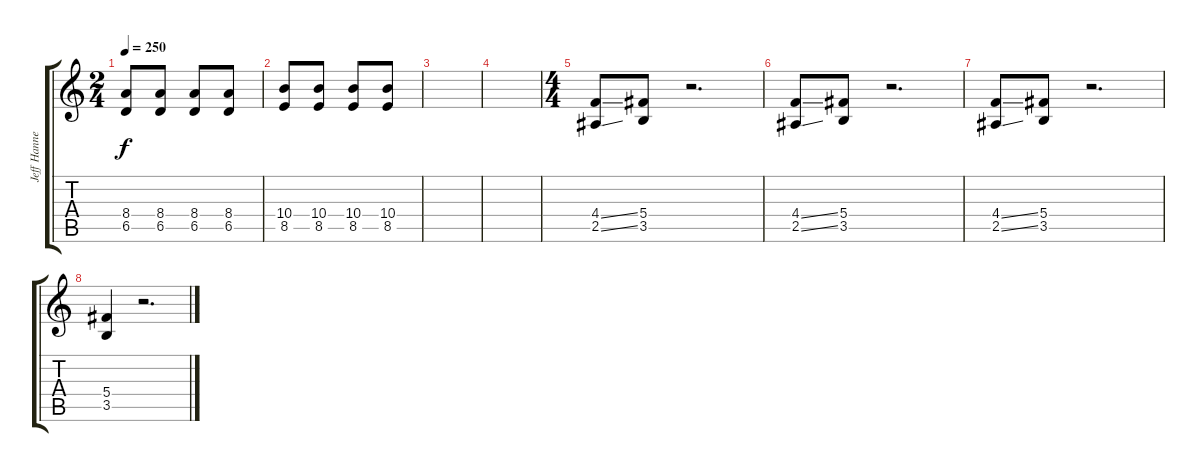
\track ("Jeff Hanneman" "Jeff Hanne") {instrument distortionguitar}
\staff {score tabs}
\tuning (Eb4 Bb3 Gb3 Db3 Ab2 Eb2) {hide}
\ts (2 4)
\tempo 250
\clef g2
\ks c
(8.4 6.5).8{dy f} (8.4 6.5).8 (8.4 6.5).8 (8.4 6.5).8 |
(10.4 8.5).8 (10.4 8.5).8 (10.4 8.5).8 (10.4 8.5).8 |
|
|
\ts (4 4)
(4.4{ss} 2.5{ss}).8 (5.4 3.5).8 r.2{d} |
(4.4{ss} 2.5{ss}).8 (5.4 3.5).8 r.2{d} |
(4.4{ss} 2.5{ss}).8 (5.4 3.5).8 r.2{d} |
(5.4 3.5).4 r.2{d}
